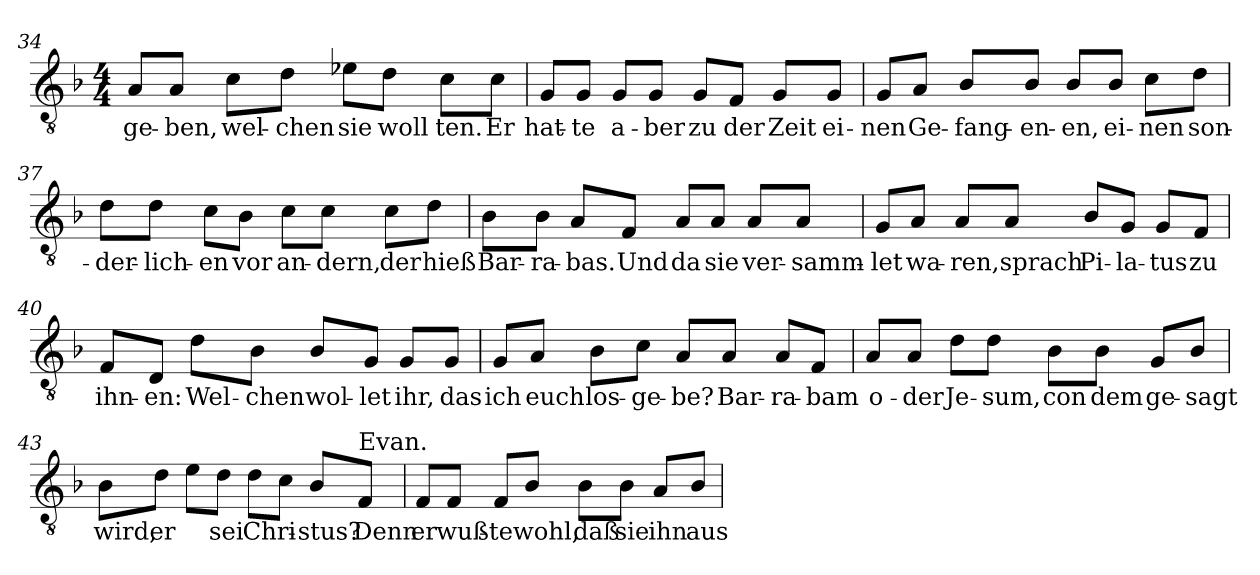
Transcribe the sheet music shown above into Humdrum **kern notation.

**kern	**text
*part1	*part1
*staff1	*staff1
*clefGv2	*
*k[b-]	*
*F:	*
*M4/4	*
=34	=34
!	!LO:LY:b:color=#000000
8Ai/L	-ge-
!	!LO:LY:b:color=#000000
8Ai/J	-ben,
!	!LO:LY:b:color=#000000
8ci\L	wel-
!	!LO:LY:b:color=#000000
8di\J	-chen
!	!LO:LY:b:color=#000000
8e-Xi\L	sie
!	!LO:LY:b:color=#000000
8di\J	woll
!	!LO:LY:b:color=#000000
8ci\L	ten.
!	!LO:LY:b:color=#000000
8ci\J	Er
=35	=35
!	!LO:LY:b:color=#000000
8Gi/L	hat-
!	!LO:LY:b:color=#000000
8Gi/J	-te
!	!LO:LY:b:color=#000000
8Gi/L	a-
!	!LO:LY:b:color=#000000
8Gi/J	-ber
!	!LO:LY:b:color=#000000
8Gi/L	zu
!	!LO:LY:b:color=#000000
8Fi/J	der
!	!LO:LY:b:color=#000000
8Gi/L	Zeit
!	!LO:LY:b:color=#000000
8Gi/J	ei-
=36	=36
!	!LO:LY:b:color=#000000
8Gi/L	-nen
!	!LO:LY:b:color=#000000
8Ai/J	Ge-
!	!LO:LY:b:color=#000000
8B-i/L	-fang-
!	!LO:LY:b:color=#000000
8B-i/J	-en-
!	!LO:LY:b:color=#000000
8B-i/L	-en,
!	!LO:LY:b:color=#000000
8B-i/J	ei-
!	!LO:LY:b:color=#000000
8ci\L	-nen
!	!LO:LY:b:color=#000000
8di\J	son-
!!LO:LB:g=z
=37	=37
!	!LO:LY:b:color=#000000
8di\L	-der-
!	!LO:LY:b:color=#000000
8di\J	-lich-
!	!LO:LY:b:color=#000000
8ci\L	-en
!	!LO:LY:b:color=#000000
8B-i\J	vor
!	!LO:LY:b:color=#000000
8ci\L	an-
!	!LO:LY:b:color=#000000
8ci\J	-dern,
!	!LO:LY:b:color=#000000
8ci\L	der
!	!LO:LY:b:color=#000000
8di\J	hieß
=38	=38
!	!LO:LY:b:color=#000000
8B-i\L	Bar-
!	!LO:LY:b:color=#000000
8B-i\J	-ra-
!	!LO:LY:b:color=#000000
8Ai/L	-bas.
!	!LO:LY:b:color=#000000
8Fi/J	Und
!	!LO:LY:b:color=#000000
8Ai/L	da
!	!LO:LY:b:color=#000000
8Ai/J	sie
!	!LO:LY:b:color=#000000
8Ai/L	ver-
!	!LO:LY:b:color=#000000
8Ai/J	-samm-
=39	=39
!	!LO:LY:b:color=#000000
8Gi/L	-let
!	!LO:LY:b:color=#000000
8Ai/J	wa-
!	!LO:LY:b:color=#000000
8Ai/L	-ren,
!	!LO:LY:b:color=#000000
8Ai/J	sprach
!	!LO:LY:b:color=#000000
8B-i/L	Pi-
!	!LO:LY:b:color=#000000
8Gi/J	-la-
!	!LO:LY:b:color=#000000
8Gi/L	-tus
!	!LO:LY:b:color=#000000
8Fi/J	zu
!!LO:LB:g=z
=40	=40
!	!LO:LY:b:color=#000000
8Fi/L	ihn-
!	!LO:LY:b:color=#000000
8Di/J	-en:
!	!LO:LY:b:color=#000000
8di\L	Wel-
!	!LO:LY:b:color=#000000
8B-i\J	-chen
!	!LO:LY:b:color=#000000
8B-i/L	wol-
!	!LO:LY:b:color=#000000
8Gi/J	-let
!	!LO:LY:b:color=#000000
8Gi/L	ihr,
!	!LO:LY:b:color=#000000
8Gi/J	das
=41	=41
!	!LO:LY:b:color=#000000
8Gi/L	ich
!	!LO:LY:b:color=#000000
8Ai/J	euch
!	!LO:LY:b:color=#000000
8B-i\L	los-
!	!LO:LY:b:color=#000000
8ci\J	-ge-
!	!LO:LY:b:color=#000000
8Ai/L	-be?
!	!LO:LY:b:color=#000000
8Ai/J	Bar-
!	!LO:LY:b:color=#000000
8Ai/L	-ra-
!	!LO:LY:b:color=#000000
8Fi/J	-bam
=42	=42
!	!LO:LY:b:color=#000000
8Ai/L	o-
!	!LO:LY:b:color=#000000
8Ai/J	-der
!	!LO:LY:b:color=#000000
8di\L	Je-
!	!LO:LY:b:color=#000000
8di\J	-sum,
!	!LO:LY:b:color=#000000
8B-i\L	con
!	!LO:LY:b:color=#000000
8B-i\J	dem
!	!LO:LY:b:color=#000000
8Gi/L	ge-
!	!LO:LY:b:color=#000000
8B-i/J	-sagt
=43	=43
!	!LO:LY:b:color=#000000
8B-i\L	wird,
!	!LO:LY:b:color=#000000
8di\J	er
8ei\L	.
!	!LO:LY:b:color=#000000
8di\J	sei
!	!LO:LY:b:color=#000000
8di\L	Chri-
8ci\J	.
!	!LO:LY:b:color=#000000
8B-i/L	-stus?
!LO:TX:a:t=Evan.	!
!	!LO:LY:b:color=#000000
8Fi/J	Denn
!!LO:PB:g=z
=44	=44
!	!LO:LY:b:color=#000000
8Fi/L	er
!	!LO:LY:b:color=#000000
8Fi/J	wuß-
!	!LO:LY:b:color=#000000
8Fi/L	-te
!	!LO:LY:b:color=#000000
8B-i/J	wohl,
!	!LO:LY:b:color=#000000
8B-i\L	daß
!	!LO:LY:b:color=#000000
8B-i\J	sie
!	!LO:LY:b:color=#000000
8Ai/L	ihn
!	!LO:LY:b:color=#000000
8B-i/J	aus
=	=
*-	*-
